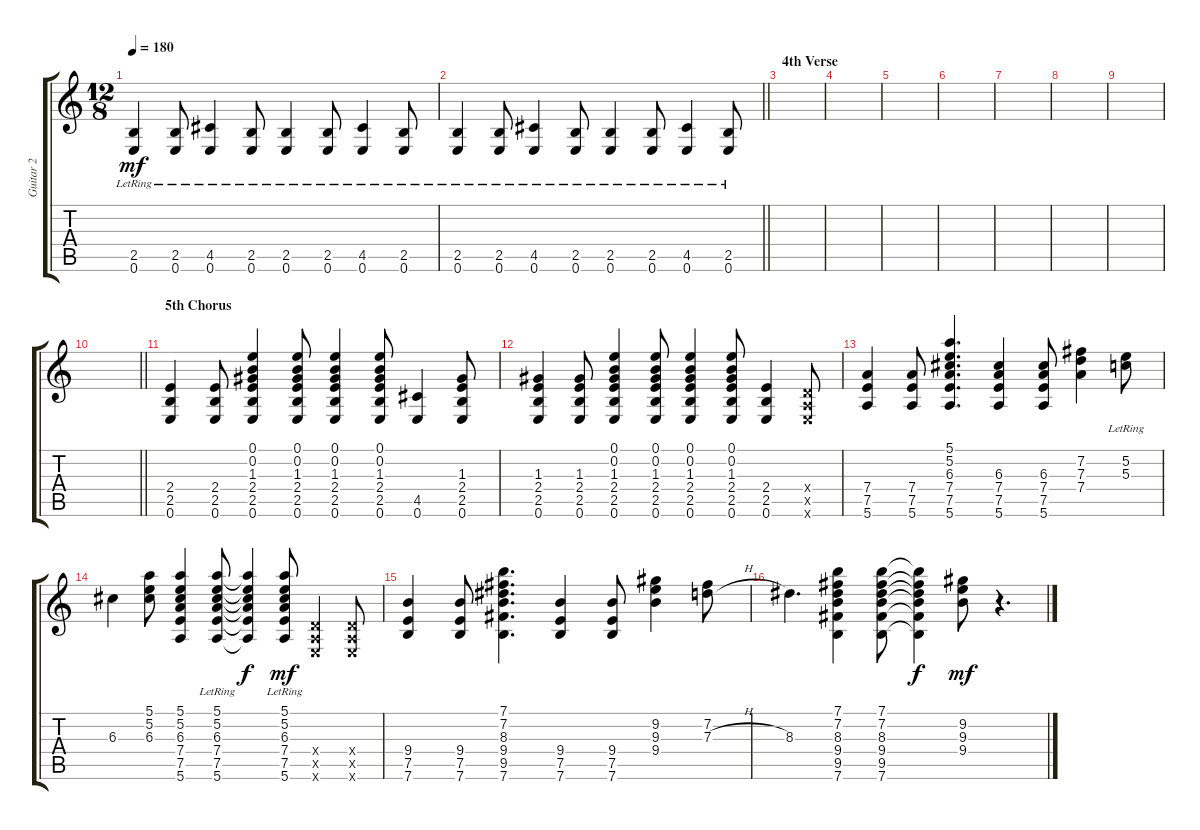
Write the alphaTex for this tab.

\track ("Guitar 2" "Guitar 2") {instrument acousticguitarsteel}
\staff {score tabs}
\tuning (E4 B3 G3 D3 A2 E2) {hide}
\ts (12 8)
\tempo 180
\clef g2
\ks c
(2.5{lr} 0.6{lr}).4{dy mf} (2.5{lr} 0.6{lr}).8 (4.5{lr} 0.6{lr}).4 (2.5{lr} 0.6{lr}).8 (2.5{lr} 0.6{lr}).4 (2.5{lr} 0.6{lr}).8 (4.5{lr} 0.6{lr}).4 (2.5{lr} 0.6{lr}).8 |
\barLineRight lightlight
(2.5{lr} 0.6{lr}).4 (2.5{lr} 0.6{lr}).8 (4.5{lr} 0.6{lr}).4 (2.5{lr} 0.6{lr}).8 (2.5{lr} 0.6{lr}).4 (2.5{lr} 0.6{lr}).8 (4.5{lr} 0.6{lr}).4 (2.5{lr} 0.6{lr}).8 |
\section ("" "4th Verse")
|
|
|
|
|
|
|
\barLineRight lightlight
|
\section ("" "5th Chorus")
(2.4 2.5 0.6).4 (2.4 2.5 0.6).8 (0.1 0.2 1.3 2.4 2.5 0.6).4 (0.1 0.2 1.3 2.4 2.5 0.6).8 (0.1 0.2 1.3 2.4 2.5 0.6).4 (0.1 0.2 1.3 2.4 2.5 0.6).8 (4.5 0.6).4 (1.3 2.4 2.5 0.6).8 |
(1.3 2.4 2.5 0.6).4 (1.3 2.4 2.5 0.6).8 (0.1 0.2 1.3 2.4 2.5 0.6).4 (0.1 0.2 1.3 2.4 2.5 0.6).8 (0.1 0.2 1.3 2.4 2.5 0.6).4 (0.1 0.2 1.3 2.4 2.5 0.6).8 (2.4 2.5 0.6).4 (0.4{x} 0.5{x} 0.6{x}).8 |
(7.4 7.5 5.6).4 (7.4 7.5 5.6).8 (5.1 5.2 6.3 7.4 7.5 5.6).4{d} (6.3 7.4 7.5 5.6).4 (6.3 7.4 7.5 5.6).8 (7.2 7.3 7.4).4 (5.2{lr} 5.3).8 |
6.3.4 (5.1 5.2 6.3).8 (5.1 5.2 6.3 7.4 7.5 5.6).4 (5.1{lr} 5.2{lr} 6.3{lr} 7.4{lr} 7.5{lr} 5.6{lr}).8 (5.1{t} 5.2{t} 6.3{t} 7.4{t} 7.5{t} 5.6{t}).4{dy f} (5.1{lr} 5.2{lr} 6.3{lr} 7.4{lr} 7.5{lr} 5.6{lr}).8{dy mf} (0.4{x} 0.5{x} 0.6{x}).4 (0.4{x} 0.5{x} 0.6{x}).8 |
(9.4 7.5 7.6).4 (9.4 7.5 7.6).8 (7.1 7.2 8.3 9.4 9.5 7.6).4{d} (9.4 7.5 7.6).4 (9.4 7.5 7.6).8 (9.2 9.3 9.4).4 (7.2 7.3{h}).8 |
8.3.4{d} (7.1 7.2 8.3 9.4 9.5 7.6).4 (7.1 7.2 8.3 9.4 9.5 7.6).8 (7.1{t} 7.2{t} 8.3{t} 9.4{t} 9.5{t} 7.6{t}).4{dy f} (9.2 9.3 9.4).8{dy mf} r.4{d}
